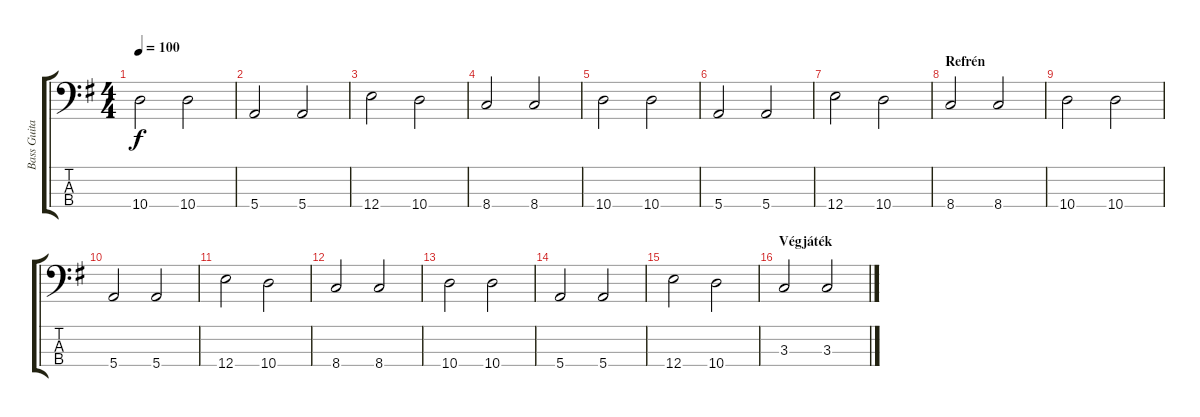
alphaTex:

\track ("Bass Guitar" "Bass Guita") {instrument electricbassfinger}
\staff {score tabs}
\tuning (G2 D2 A1 E1) {hide}
\ts (4 4)
\tempo 100
\clef f4
\ks g
10.4.2{dy f} 10.4.2 |
5.4.2 5.4.2 |
12.4.2 10.4.2 |
8.4.2 8.4.2 |
10.4.2 10.4.2 |
5.4.2 5.4.2 |
12.4.2 10.4.2 |
\section ("" "Refrén")
8.4.2 8.4.2 |
10.4.2 10.4.2 |
5.4.2 5.4.2 |
12.4.2 10.4.2 |
8.4.2 8.4.2 |
10.4.2 10.4.2 |
5.4.2 5.4.2 |
12.4.2 10.4.2 |
\section ("" "Végjáték")
3.3.2 3.3.2
